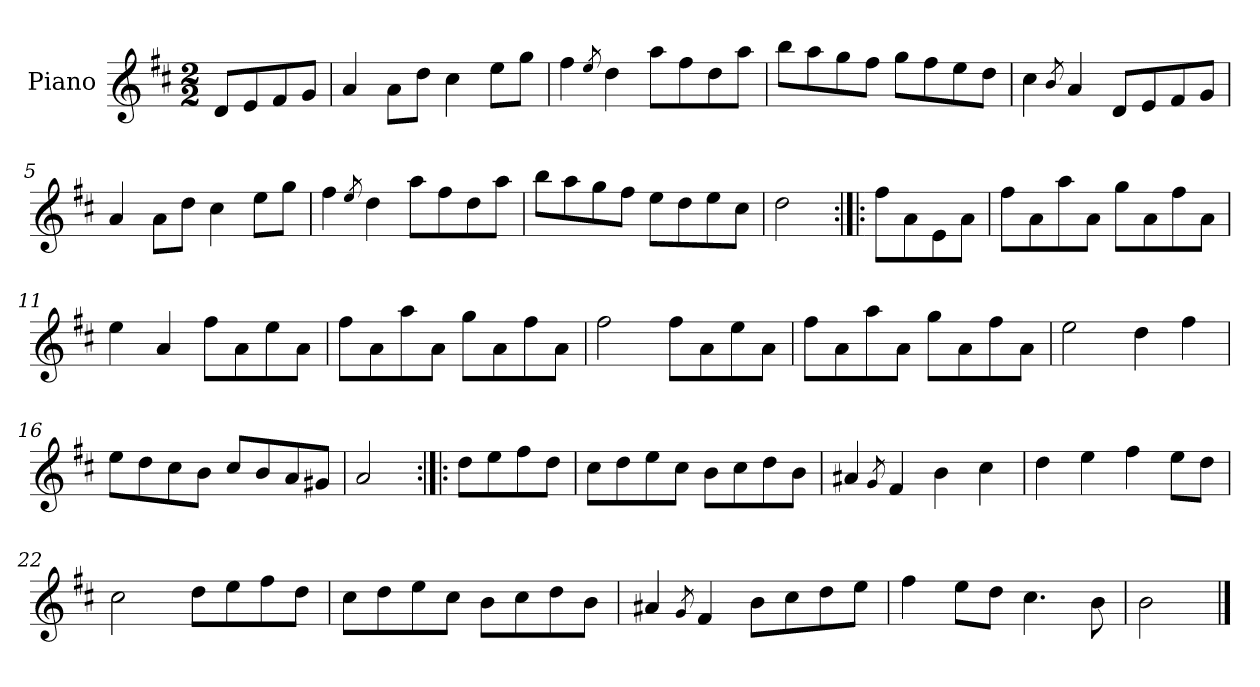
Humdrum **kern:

**kern
*part1
*staff1
*I"Piano
*I'Pno.
*clefG2
*k[f#c#]
*M2/2
=
8d/L
8e/
8f#/
8g/J
=1
4a/
8a\L
8dd\J
4cc#\
8ee\L
8gg\J
=2
4ff#\
8qee/
4dd\
8aa\L
8ff#\
8dd\
8aa\J
=3
8bb\L
8aa\
8gg\
8ff#\J
8gg\L
8ff#\
8ee\
8dd\J
=4
4cc#\
8qb/
4a/
8d/L
8e/
8f#/
8g/J
=5
4a/
8a\L
8dd\J
4cc#\
8ee\L
8gg\J
=6
4ff#\
8qee/
4dd\
8aa\L
8ff#\
8dd\
8aa\J
=7
8bb\L
8aa\
8gg\
8ff#\J
8ee\L
8dd\
8ee\
8cc#\J
=8
2dd\
=9:|!|:
8ff#\L
8a\
8e\
8a\J
=10
8ff#\L
8a\
8aa\
8a\J
8gg\L
8a\
8ff#\
8a\J
=11
4ee\
4a/
8ff#\L
8a\
8ee\
8a\J
=12
8ff#\L
8a\
8aa\
8a\J
8gg\L
8a\
8ff#\
8a\J
=13
2ff#\
8ff#\L
8a\
8ee\
8a\J
=14
8ff#\L
8a\
8aa\
8a\J
8gg\L
8a\
8ff#\
8a\J
=15
2ee\
4dd\
4ff#\
=16
8ee\L
8dd\
8cc#\
8b\J
8cc#/L
8b/
8a/
8g#X/J
=17
2a/
=18:|!|:
8dd\L
8ee\
8ff#\
8dd\J
=19
8cc#\L
8dd\
8ee\
8cc#\J
8b\L
8cc#\
8dd\
8b\J
=20
4a#X/
8qg/
4f#/
4b\
4cc#\
=21
4dd\
4ee\
4ff#\
8ee\L
8dd\J
=22
2cc#\
8dd\L
8ee\
8ff#\
8dd\J
=23
8cc#\L
8dd\
8ee\
8cc#\J
8b\L
8cc#\
8dd\
8b\J
=24
4a#X/
8qg/
4f#/
8b\L
8cc#\
8dd\
8ee\J
=25
4ff#\
8ee\L
8dd\J
4.cc#\
8b\
=26
2b\
==
*-
